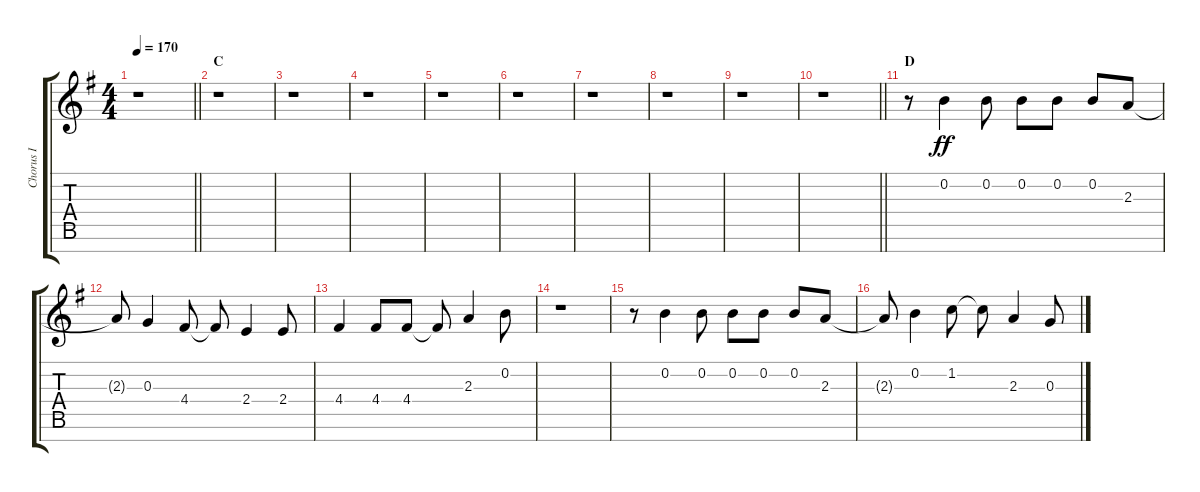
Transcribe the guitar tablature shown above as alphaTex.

\track ("Chorus I" "Chorus I") {instrument voiceoohs}
\staff {score tabs}
\tuning (E5 B4 G4 D4 A3 E3 B2) {hide}
\ts (4 4)
\tempo 170
\clef g2
\barLineRight lightlight
\ks g
r.1{dy ff} |
\section ("" "C")
r.1 |
r.1 |
r.1 |
r.1 |
r.1 |
r.1 |
r.1 |
r.1 |
\barLineRight lightlight
r.1 |
\section ("" "D")
r.8 0.2.4 0.2.8 0.2.8 0.2.8 0.2.8 2.3.8 |
2.3{t}.8 0.3.4 4.4.8 4.4{t}.8 2.4.4 2.4.8 |
4.4.4 4.4.8 4.4.8 4.4{t}.8 2.3.4 0.2.8 |
r.1 |
r.8 0.2.4 0.2.8 0.2.8 0.2.8 0.2.8 2.3.8 |
2.3{t}.8 0.2.4 1.2.8 1.2{t}.8 2.3.4 0.3.8
